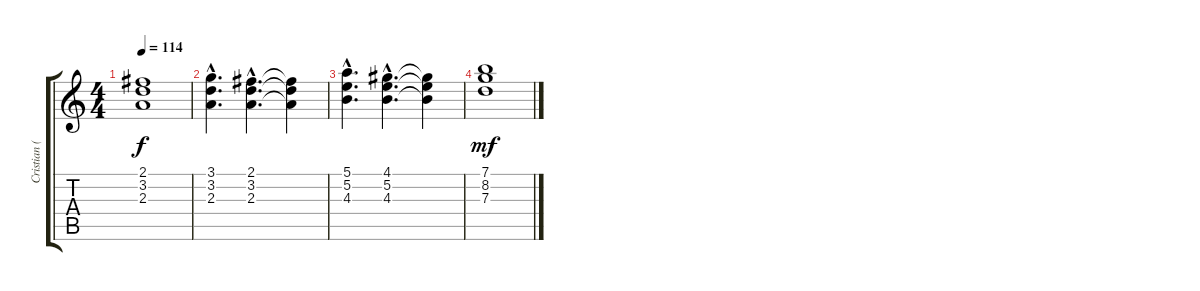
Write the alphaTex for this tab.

\track ("Cristian (guitarra)" "Cristian (") {instrument overdrivenguitar}
\staff {score tabs}
\tuning (E4 B3 G3 D3 A2 E2) {hide}
\ts (4 4)
\tempo 114
\clef g2
\ks c
(2.1 3.2 2.3).1{dy f} |
(3.1{hac} 3.2{hac} 2.3{hac}).4{d} (2.1{hac} 3.2{hac} 2.3{hac}).4{d} (2.1{t} 3.2{t} 2.3{t}).4 |
(5.1{hac} 5.2{hac} 4.3{hac}).4{d} (4.1{hac} 5.2{hac} 4.3{hac}).4{d} (4.1{t} 5.2{t} 4.3{t}).4 |
(7.1 8.2 7.3).1{dy mf}
